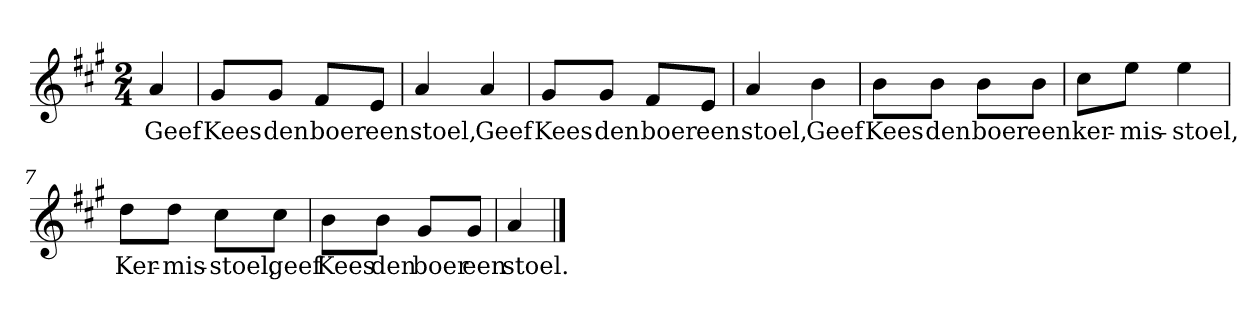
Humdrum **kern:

**kern	**text
*part1	*part1
*staff1	*staff1
*clefG2	*
*k[f#c#g#]	*
*A:	*
*M2/4	*
*MM120	*
=	=
4a	Geef
=1	=1
8g#/L	Kees
8g#/J	den
8f#/L	boer
8e/J	een
=2	=2
4a	stoel,
4a	Geef
=3	=3
8g#/L	Kees
8g#/J	den
8f#/L	boer
8e/J	een
=4	=4
4a	stoel,
4b	Geef
=5	=5
8b\L	Kees
8b\J	den
8b\L	boer
8b\J	een
=6	=6
8cc#\L	ker-
8ee\J	-mis-
4ee	-stoel,
=7	=7
8dd\L	Ker-
8dd\J	-mis-
8cc#\L	-stoel,
8cc#\J	geef
=8	=8
8b\L	Kees
8b\J	den
8g#/L	boer
8g#/J	een
=9	=9
4a	stoel.
==	==
*-	*-
